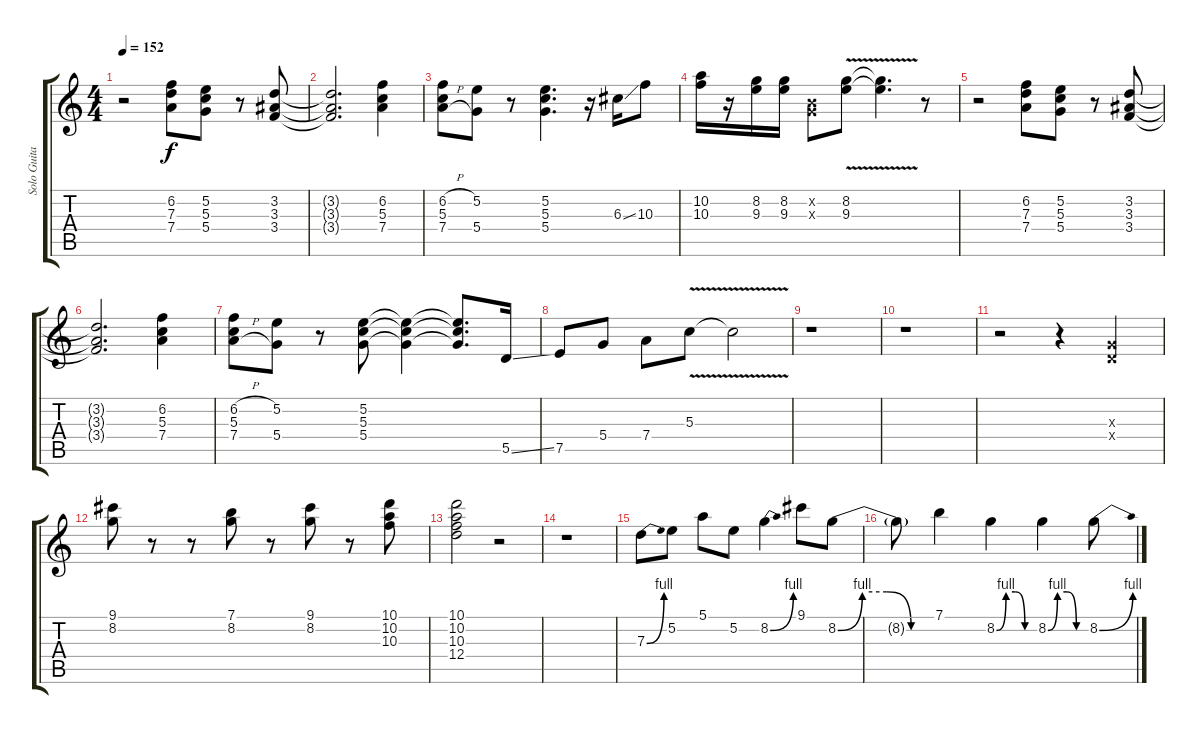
\track ("Solo Guitar" "Solo Guita") {instrument electricguitarclean}
\staff {score tabs}
\tuning (E4 B3 G3 D3 A2 E2) {hide}
\ts (4 4)
\tempo 152
\clef g2
\ks c
r.2{dy f} (6.2 7.3 7.4).8 (5.2 5.3 5.4).8 r.8 (3.2 3.3 3.4).8 |
(3.2{t} 3.3{t} 3.4{t}).2{d} (6.2 5.3 7.4).4 |
(6.2{h} 5.3 7.4{h}).8 (5.2 5.4).8 r.8 (5.2 5.3 5.4).4{d} r.16 6.3{ss}.16 10.3.8 |
(10.2 10.3).16 r.16 (8.2 9.3).16 (8.2 9.3).16 (0.2{x} 0.3{x}).8 (8.2{v} 9.3{v}).8 (8.2{t} 9.3{t}).4{d} r.8 |
r.2 (6.2 7.3 7.4).8 (5.2 5.3 5.4).8 r.8 (3.2 3.3 3.4).8 |
(3.2{t} 3.3{t} 3.4{t}).2{d} (6.2 5.3 7.4).4 |
(6.2{h} 5.3 7.4{h}).8 (5.2 5.4).8 r.8 (5.2 5.3 5.4).8 (5.2{t} 5.3{t} 5.4{t}).4 (5.2{t} 5.3{t} 5.4{t}).8{d} 5.5{ss}.16 |
7.5.8 5.4.8 7.4.8 5.3{v}.8 5.3{t}.2 |
r.1 |
r.1 |
r.2 r.4 (0.3{x} 0.4{x}).4 |
(9.1 8.2).8 r.8 r.8 (7.1 8.2).8 r.8 (9.1 8.2).8 r.8 (10.1 10.2 10.3).8 |
(10.1 10.2 10.3 12.4).2 r.2 |
r.1 |
7.3{be (bend 0 0 60 4)}.8 5.2.8 5.1.8 5.2.8 8.2{be (bend 0 0 60 4)}.4 9.1.8 8.2{be (custom 0 0 15 4 30 4 45 0 60 0)}.8 |
8.2{t}.8 7.1.4 8.2{be (custom 0 0 15 4 30 4 45 0 60 0)}.4 8.2{be (custom 0 0 15 4 30 4 45 0 60 0)}.4 8.2{be (bend 0 0 60 4)}.8
